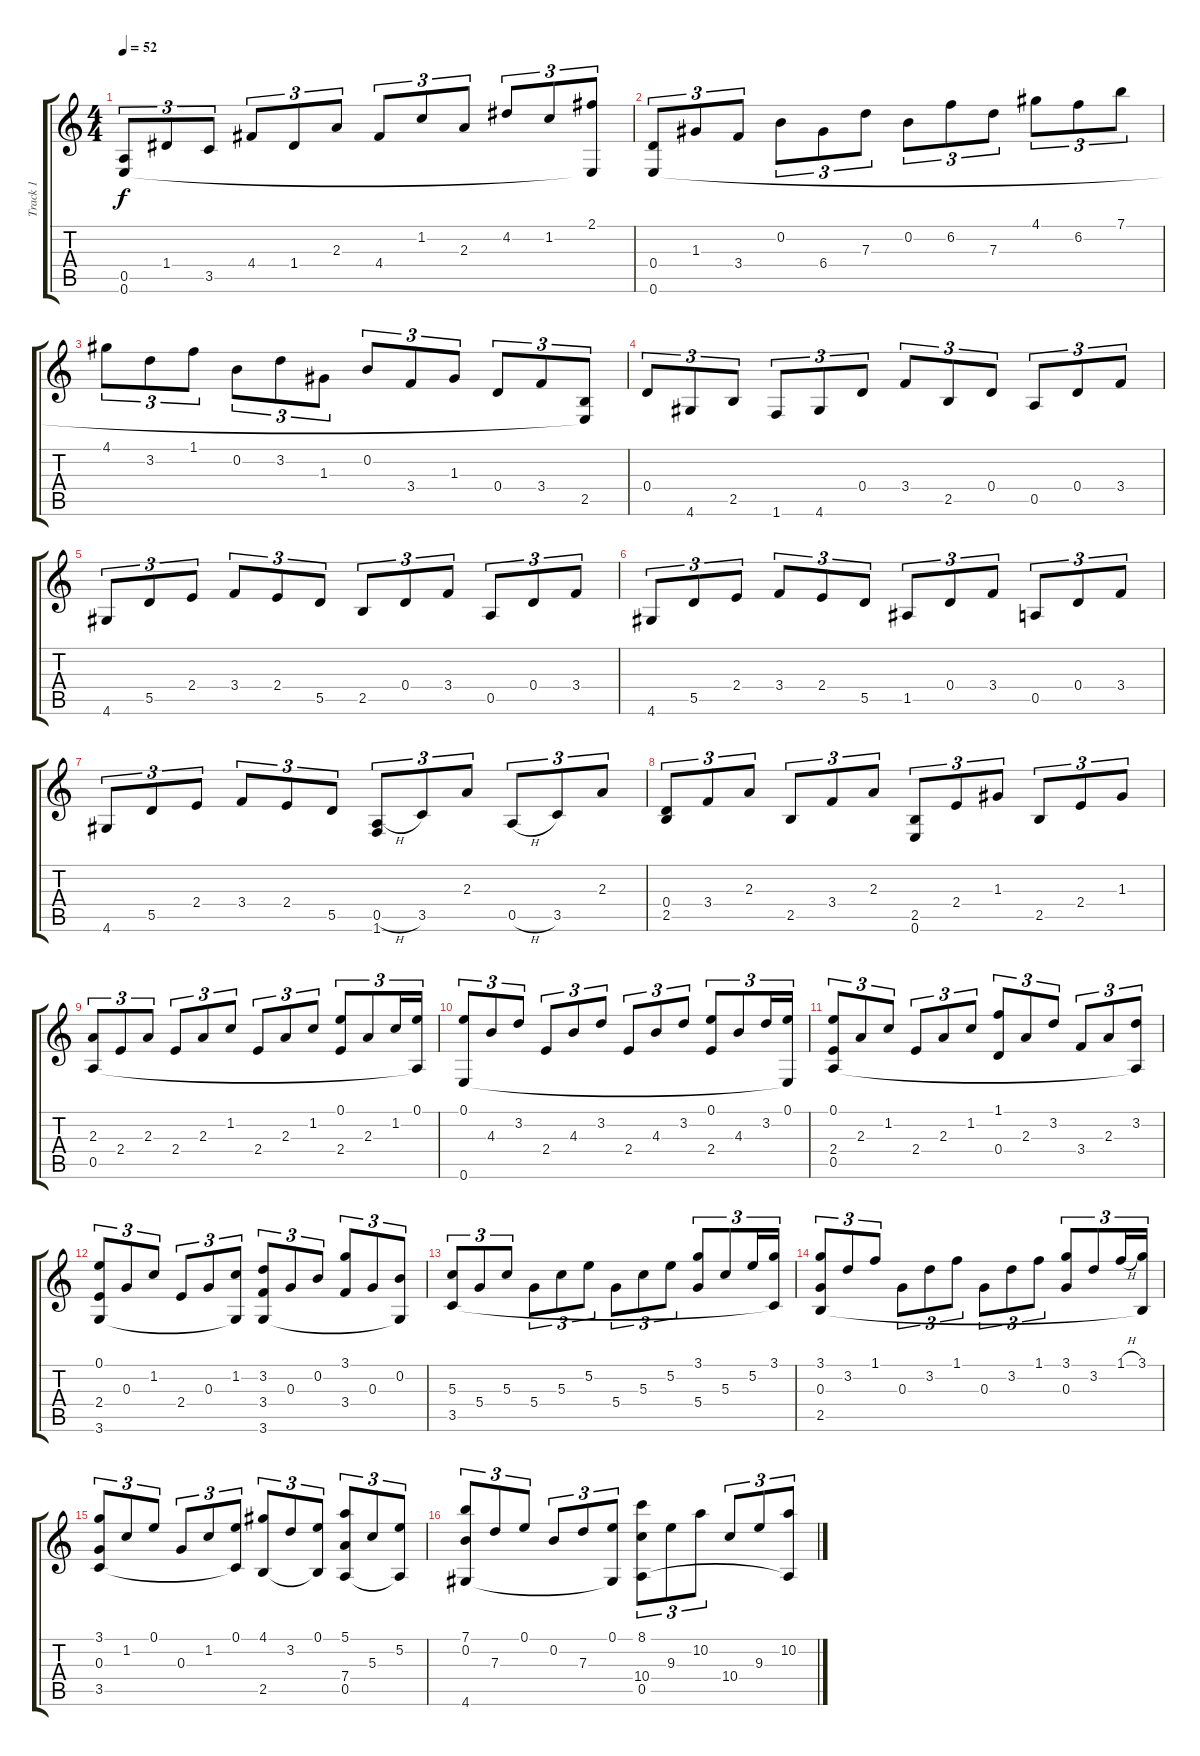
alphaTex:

\track ("Track 1" "Track 1") {instrument acousticguitarnylon}
\staff {score tabs}
\tuning (E4 B3 G3 D3 A2 E2) {hide}
\ts (4 4)
\tempo 52
\clef g2
\ks c
(0.5 0.6).8{tu (3 2) dy f} 1.4.8{tu (3 2)} 3.5.8{tu (3 2)} 4.4.8{tu (3 2)} 1.4.8{tu (3 2)} 2.3.8{tu (3 2)} 4.4.8{tu (3 2)} 1.2.8{tu (3 2)} 2.3.8{tu (3 2)} 4.2.8{tu (3 2)} 1.2.8{tu (3 2)} (2.1 0.6{t}).8{tu (3 2)} |
(0.4 0.6).8{tu (3 2)} 1.3.8{tu (3 2)} 3.4.8{tu (3 2)} 0.2.8{tu (3 2)} 6.4.8{tu (3 2)} 7.3.8{tu (3 2)} 0.2.8{tu (3 2)} 6.2.8{tu (3 2)} 7.3.8{tu (3 2)} 4.1.8{tu (3 2)} 6.2.8{tu (3 2)} 7.1.8{tu (3 2)} |
4.1.8{tu (3 2)} 3.2.8{tu (3 2)} 1.1.8{tu (3 2)} 0.2.8{tu (3 2)} 3.2.8{tu (3 2)} 1.3.8{tu (3 2)} 0.2.8{tu (3 2)} 3.4.8{tu (3 2)} 1.3.8{tu (3 2)} 0.4.8{tu (3 2)} 3.4.8{tu (3 2)} (2.5 0.6{t}).8{tu (3 2)} |
0.4.8{tu (3 2)} 4.6.8{tu (3 2)} 2.5.8{tu (3 2)} 1.6.8{tu (3 2)} 4.6.8{tu (3 2)} 0.4.8{tu (3 2)} 3.4.8{tu (3 2)} 2.5.8{tu (3 2)} 0.4.8{tu (3 2)} 0.5.8{tu (3 2)} 0.4.8{tu (3 2)} 3.4.8{tu (3 2)} |
4.6.8{tu (3 2)} 5.5.8{tu (3 2)} 2.4.8{tu (3 2)} 3.4.8{tu (3 2)} 2.4.8{tu (3 2)} 5.5.8{tu (3 2)} 2.5.8{tu (3 2)} 0.4.8{tu (3 2)} 3.4.8{tu (3 2)} 0.5.8{tu (3 2)} 0.4.8{tu (3 2)} 3.4.8{tu (3 2)} |
4.6.8{tu (3 2)} 5.5.8{tu (3 2)} 2.4.8{tu (3 2)} 3.4.8{tu (3 2)} 2.4.8{tu (3 2)} 5.5.8{tu (3 2)} 1.5.8{tu (3 2)} 0.4.8{tu (3 2)} 3.4.8{tu (3 2)} 0.5.8{tu (3 2)} 0.4.8{tu (3 2)} 3.4.8{tu (3 2)} |
4.6.8{tu (3 2)} 5.5.8{tu (3 2)} 2.4.8{tu (3 2)} 3.4.8{tu (3 2)} 2.4.8{tu (3 2)} 5.5.8{tu (3 2)} (0.5{h} 1.6).8{tu (3 2)} 3.5.8{tu (3 2)} 2.3.8{tu (3 2)} 0.5{h}.8{tu (3 2)} 3.5.8{tu (3 2)} 2.3.8{tu (3 2)} |
(0.4 2.5).8{tu (3 2)} 3.4.8{tu (3 2)} 2.3.8{tu (3 2)} 2.5.8{tu (3 2)} 3.4.8{tu (3 2)} 2.3.8{tu (3 2)} (2.5 0.6).8{tu (3 2)} 2.4.8{tu (3 2)} 1.3.8{tu (3 2)} 2.5.8{tu (3 2)} 2.4.8{tu (3 2)} 1.3.8{tu (3 2)} |
(2.3 0.5).8{tu (3 2)} 2.4.8{tu (3 2)} 2.3.8{tu (3 2)} 2.4.8{tu (3 2)} 2.3.8{tu (3 2)} 1.2.8{tu (3 2)} 2.4.8{tu (3 2)} 2.3.8{tu (3 2)} 1.2.8{tu (3 2)} (0.1 2.4).8{tu (3 2)} 2.3.8{tu (3 2)} 1.2.16{tu (3 2)} (0.1 0.5{t}).16{tu (3 2)} |
(0.1 0.6).8{tu (3 2)} 4.3.8{tu (3 2)} 3.2.8{tu (3 2)} 2.4.8{tu (3 2)} 4.3.8{tu (3 2)} 3.2.8{tu (3 2)} 2.4.8{tu (3 2)} 4.3.8{tu (3 2)} 3.2.8{tu (3 2)} (0.1 2.4).8{tu (3 2)} 4.3.8{tu (3 2)} 3.2.16{tu (3 2)} (0.1 0.6{t}).16{tu (3 2)} |
(0.1 2.4 0.5).8{tu (3 2)} 2.3.8{tu (3 2)} 1.2.8{tu (3 2)} 2.4.8{tu (3 2)} 2.3.8{tu (3 2)} 1.2.8{tu (3 2)} (1.1 0.4).8{tu (3 2)} 2.3.8{tu (3 2)} 3.2.8{tu (3 2)} 3.4.8{tu (3 2)} 2.3.8{tu (3 2)} (3.2 0.5{t}).8{tu (3 2)} |
(0.1 2.4 3.6).8{tu (3 2)} 0.3.8{tu (3 2)} 1.2.8{tu (3 2)} 2.4.8{tu (3 2)} 0.3.8{tu (3 2)} (1.2 3.6{t}).8{tu (3 2)} (3.2 3.4 3.6).8{tu (3 2)} 0.3.8{tu (3 2)} 0.2.8{tu (3 2)} (3.1 3.4).8{tu (3 2)} 0.3.8{tu (3 2)} (0.2 3.6{t}).8{tu (3 2)} |
(5.3 3.5).8{tu (3 2)} 5.4.8{tu (3 2)} 5.3.8{tu (3 2)} 5.4.8{tu (3 2)} 5.3.8{tu (3 2)} 5.2.8{tu (3 2)} 5.4.8{tu (3 2)} 5.3.8{tu (3 2)} 5.2.8{tu (3 2)} (3.1 5.4).8{tu (3 2)} 5.3.8{tu (3 2)} 5.2.16{tu (3 2)} (3.1 3.5{t}).16{tu (3 2)} |
(3.1 0.3 2.5).8{tu (3 2)} 3.2.8{tu (3 2)} 1.1.8{tu (3 2)} 0.3.8{tu (3 2)} 3.2.8{tu (3 2)} 1.1.8{tu (3 2)} 0.3.8{tu (3 2)} 3.2.8{tu (3 2)} 1.1.8{tu (3 2)} (3.1 0.3).8{tu (3 2)} 3.2.8{tu (3 2)} 1.1{h}.16{tu (3 2)} (3.1 2.5{t}).16{tu (3 2)} |
(3.1 0.3 3.5).8{tu (3 2)} 1.2.8{tu (3 2)} 0.1.8{tu (3 2)} 0.3.8{tu (3 2)} 1.2.8{tu (3 2)} (0.1 3.5{t}).8{tu (3 2)} (4.1 2.5).8{tu (3 2)} 3.2.8{tu (3 2)} (0.1 2.5{t}).8{tu (3 2)} (5.1 7.4 0.5).8{tu (3 2)} 5.3.8{tu (3 2)} (5.2 0.5{t}).8{tu (3 2)} |
(7.1 0.2 4.6).8{tu (3 2)} 7.3.8{tu (3 2)} 0.1.8{tu (3 2)} 0.2.8{tu (3 2)} 7.3.8{tu (3 2)} (0.1 4.6{t}).8{tu (3 2)} (8.1 10.4 0.5).8{tu (3 2)} 9.3.8{tu (3 2)} 10.2.8{tu (3 2)} 10.4.8{tu (3 2)} 9.3.8{tu (3 2)} (10.2 0.5{t}).8{tu (3 2)}
